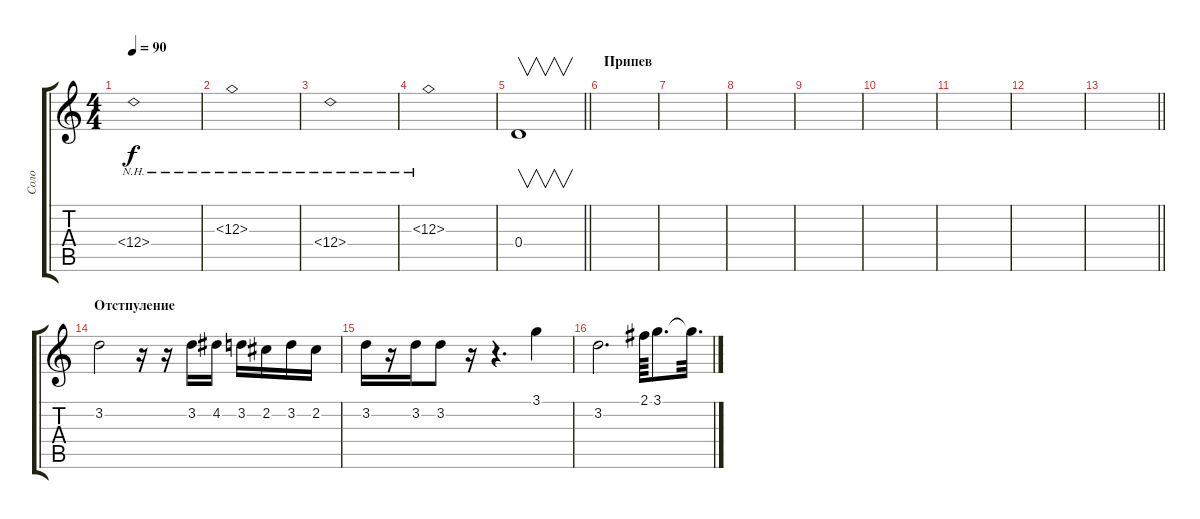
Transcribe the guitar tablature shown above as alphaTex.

\track ("Соло" "Соло") {instrument electricguitarjazz}
\staff {score tabs}
\tuning (E4 B3 G3 D3 A2 E2) {hide}
\ts (4 4)
\tempo 90
\clef g2
\ks c
12.4{nh}.1{dy f} |
12.3{nh}.1 |
12.4{nh}.1 |
12.3{nh}.1 |
\barLineRight lightlight
0.4.1{v} |
\section ("" "Припев")
|
|
|
|
|
|
|
\barLineRight lightlight
|
\section ("" "Отстпуление")
3.2.2 r.16 r.16 3.2.16 4.2.16 3.2.16 2.2.16 3.2.16 2.2.16 |
3.2.16 r.16 3.2.16 3.2.8 r.16 r.4{d} 3.1.4 |
3.2.2{d} 2.1.64 3.1.8{d} 3.1{t}.32{d}
